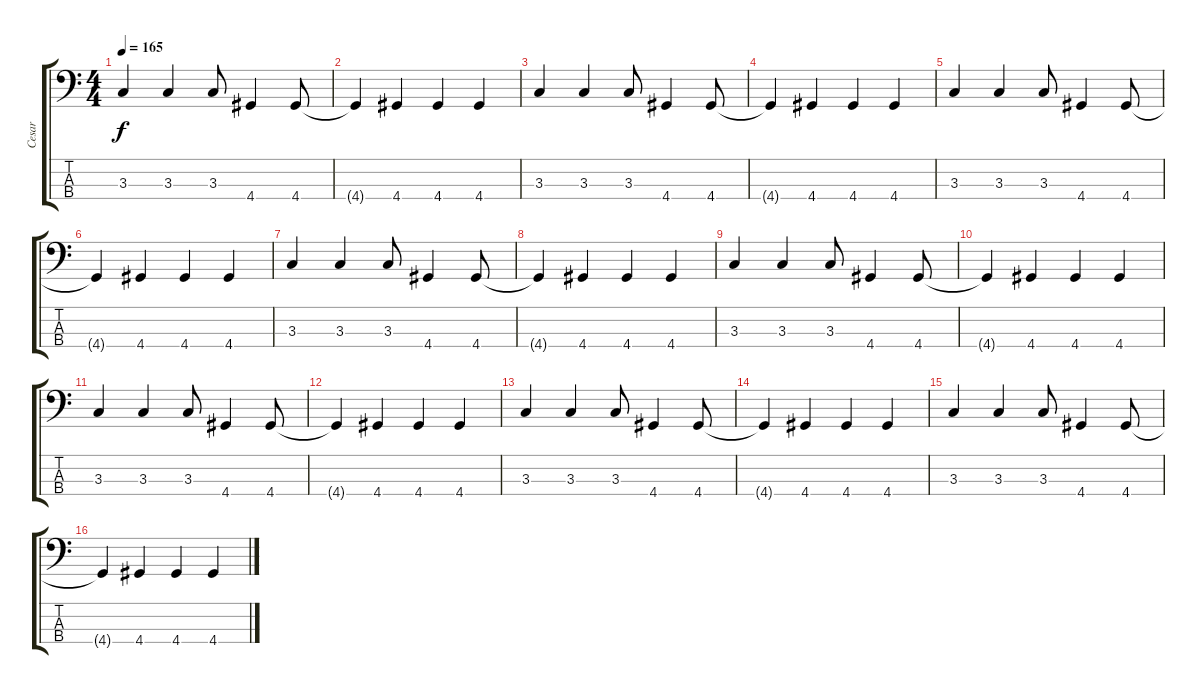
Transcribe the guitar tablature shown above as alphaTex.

\track ("Cesar" "Cesar") {instrument electricbasspick}
\staff {score tabs}
\tuning (G2 D2 A1 E1) {hide}
\ts (4 4)
\tempo 165
\clef f4
\ks c
3.3.4{dy f} 3.3.4 3.3.8 4.4.4 4.4.8 |
4.4{t}.4 4.4.4 4.4.4 4.4.4 |
3.3.4 3.3.4 3.3.8 4.4.4 4.4.8 |
4.4{t}.4 4.4.4 4.4.4 4.4.4 |
3.3.4 3.3.4 3.3.8 4.4.4 4.4.8 |
4.4{t}.4 4.4.4 4.4.4 4.4.4 |
3.3.4 3.3.4 3.3.8 4.4.4 4.4.8 |
4.4{t}.4 4.4.4 4.4.4 4.4.4 |
3.3.4 3.3.4 3.3.8 4.4.4 4.4.8 |
4.4{t}.4 4.4.4 4.4.4 4.4.4 |
3.3.4 3.3.4 3.3.8 4.4.4 4.4.8 |
4.4{t}.4 4.4.4 4.4.4 4.4.4 |
3.3.4 3.3.4 3.3.8 4.4.4 4.4.8 |
4.4{t}.4 4.4.4 4.4.4 4.4.4 |
3.3.4 3.3.4 3.3.8 4.4.4 4.4.8 |
4.4{t}.4 4.4.4 4.4.4 4.4.4
